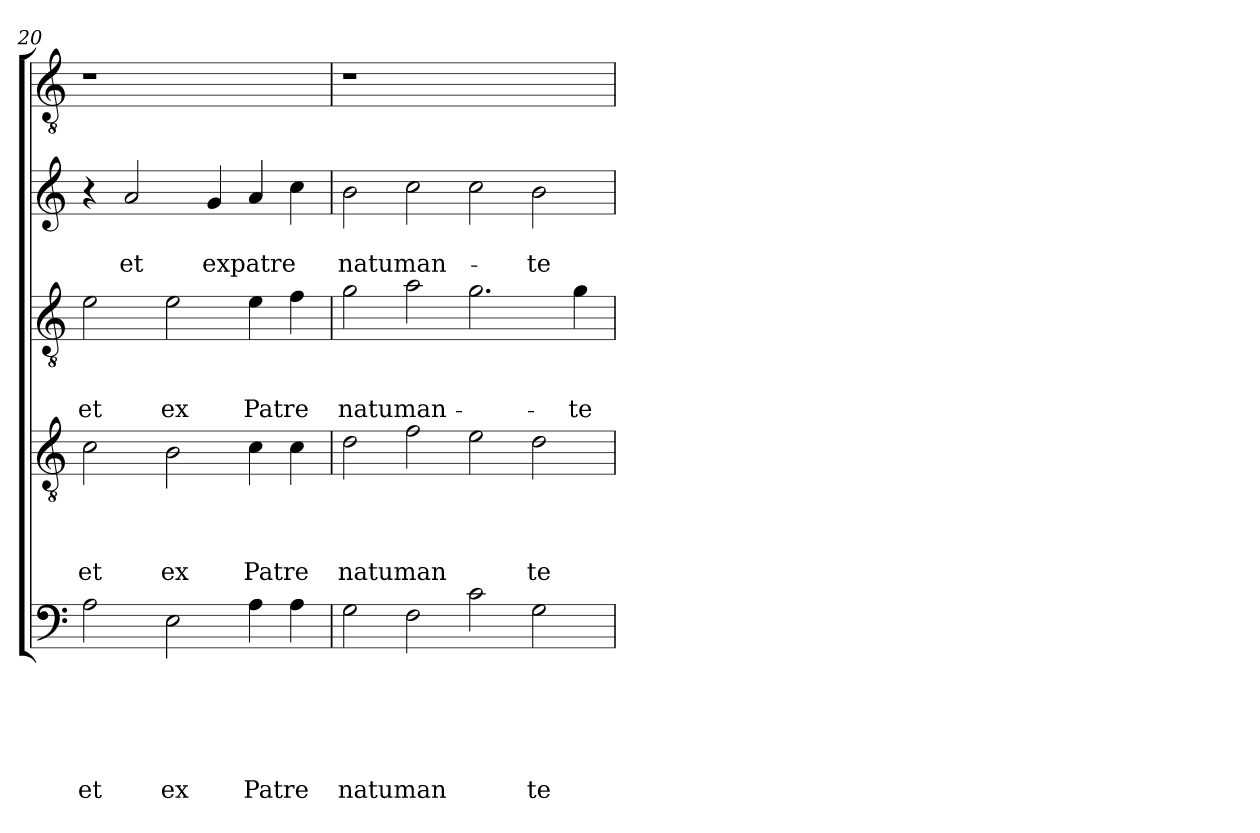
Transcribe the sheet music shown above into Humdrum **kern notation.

**kern	**text	**text	**text	**text	**text	**text	**kern	**text	**text	**text	**text	**kern	**text	**text	**text	**kern	**text	**text	**kern
*part5	*part5	*part5	*part5	*part5	*part5	*part5	*part4	*part4	*part4	*part4	*part4	*part3	*part3	*part3	*part3	*part2	*part2	*part2	*part1
*staff5	*staff5	*staff5	*staff5	*staff5	*staff5	*staff5	*staff4	*staff4	*staff4	*staff4	*staff4	*staff3	*staff3	*staff3	*staff3	*staff2	*staff2	*staff2	*staff1
!!LO:LB:g=z
*clefF4	*	*	*	*	*	*	*clefGv2	*	*	*	*	*clefGv2	*	*	*	*clefG2	*	*	*clefGv2
*k[]	*	*	*	*	*	*	*k[]	*	*	*	*	*k[]	*	*	*	*k[]	*	*	*k[]
*C:	*	*	*	*	*	*	*C:	*	*	*	*	*C:	*	*	*	*C:	*	*	*C:
=20	=20	=20	=20	=20	=20	=20	=20	=20	=20	=20	=20	=20	=20	=20	=20	=20	=20	=20	=20
!	!	!	!	!	!	!LO:LY:b	!	!	!	!	!LO:LY:b	!	!	!	!LO:LY:b	!	!	!	!
2A\	.	.	.	.	.	et	2c\	.	.	.	et	2e\	.	.	et	4r	.	.	1r
!	!	!	!	!	!	!	!	!	!	!	!	!	!	!	!	!	!	!LO:LY:b	!
.	.	.	.	.	.	.	.	.	.	.	.	.	.	.	.	2a/	.	et	.
!	!	!	!	!	!	!LO:LY:b	!	!	!	!	!LO:LY:b	!	!	!	!LO:LY:b	!	!	!	!
2E\	.	.	.	.	.	ex	2B\	.	.	.	ex	2e\	.	.	ex	.	.	.	.
!	!	!	!	!	!	!	!	!	!	!	!	!	!	!	!	!	!	!LO:LY:b	!
.	.	.	.	.	.	.	.	.	.	.	.	.	.	.	.	4g/	.	expatre	.
!	!	!	!	!	!	!LO:LY:b	!	!	!	!	!LO:LY:b	!	!	!	!LO:LY:b	!	!	!	!
4A\	.	.	.	.	.	Patre	4c\	.	.	.	Patre	4e\	.	.	Patre	4a/	.	.	2ryy
4A\	.	.	.	.	.	.	4c\	.	.	.	.	4f\	.	.	.	4cc\	.	.	.
=21	=21	=21	=21	=21	=21	=21	=21	=21	=21	=21	=21	=21	=21	=21	=21	=21	=21	=21	=21
!	!	!	!	!	!	!LO:LY:b	!	!	!	!	!LO:LY:b	!	!	!	!LO:LY:b	!	!	!LO:LY:b	!
2G\	.	.	.	.	.	natuman	2d\	.	.	.	natuman	2g\	.	.	natuman-	2b\	.	natuman-	1r
2F\	.	.	.	.	.	.	2f\	.	.	.	.	2a\	.	.	.	2cc\	.	.	.
2c\	.	.	.	.	.	.	2e\	.	.	.	.	2.g\	.	.	.	2cc\	.	.	1ryy
!	!	!	!	!	!	!LO:LY:b	!	!	!	!	!LO:LY:b	!	!	!	!	!	!	!LO:LY:b	!
2G\	.	.	.	.	.	te	2d\	.	.	.	te	.	.	.	.	2b\	.	-te	.
!	!	!	!	!	!	!	!	!	!	!	!	!	!	!	!LO:LY:b	!	!	!	!
.	.	.	.	.	.	.	.	.	.	.	.	4g\	.	.	-te	.	.	.	.
=	=	=	=	=	=	=	=	=	=	=	=	=	=	=	=	=	=	=	=
*-	*-	*-	*-	*-	*-	*-	*-	*-	*-	*-	*-	*-	*-	*-	*-	*-	*-	*-	*-
